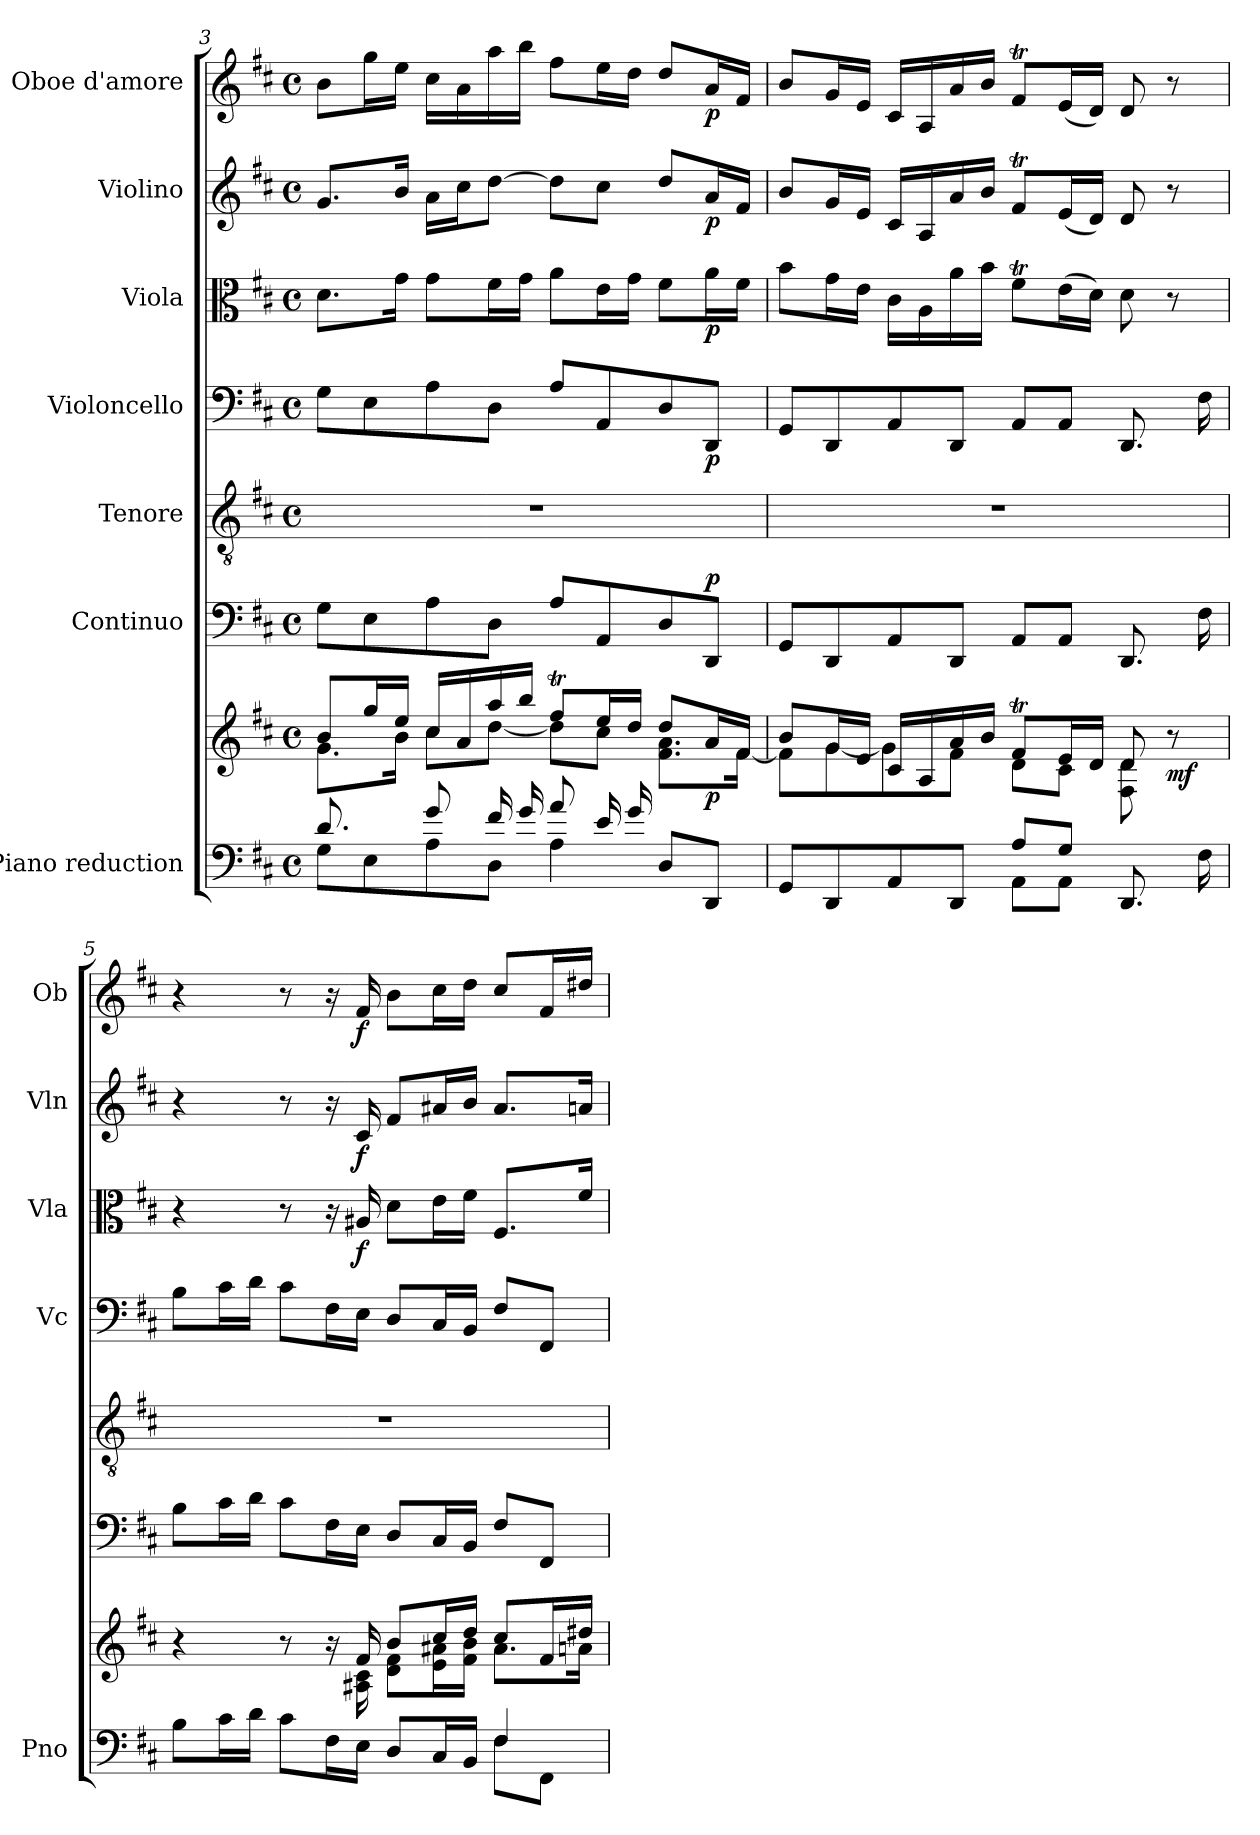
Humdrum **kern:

**kern	**kern	**dynam	**kern	**dynam	**kern	**kern	**dynam	**kern	**dynam	**kern	**dynam	**kern	**dynam
*part7	*part7	*part7	*part6	*part6	*part5	*part4	*part4	*part3	*part3	*part2	*part2	*part1	*part1
*staff8	*staff7	*staff7/8	*staff6	*staff6	*staff5	*staff4	*staff4	*staff3	*staff3	*staff2	*staff2	*staff1	*staff1
*I"Piano reduction	*	*	*I"Continuo	*	*I"Tenore	*I"Violoncello	*	*I"Viola	*	*I"Violino	*	*I"Oboe d'amore	*
*I'Pno	*	*	*	*	*	*I'Vc	*	*I'Vla	*	*I'Vln	*	*I'Ob	*
*clefF4	*clefG2	*	*clefF4	*	*clefGv2	*clefF4	*	*clefC3	*	*clefG2	*	*clefG2	*
*	*	*	*ITrd7c12	*	*	*	*	*	*	*	*	*	*
*k[f#c#]	*k[f#c#]	*	*k[f#c#]	*	*k[f#c#]	*k[f#c#]	*	*k[f#c#]	*	*k[f#c#]	*	*k[f#c#]	*
*M4/4	*M4/4	*	*M4/4	*	*M4/4	*M4/4	*	*M4/4	*	*M4/4	*	*M4/4	*
*met(c)	*met(c)	*	*met(c)	*	*met(c)	*met(c)	*	*met(c)	*	*met(c)	*	*met(c)	*
=3	=3	=3	=3	=3	=3	=3	=3	=3	=3	=3	=3	=3	=3
*^	*^	*	*	*	*	*	*	*	*	*	*	*	*
*	*	*	*^	*	*	*	*	*	*	*	*	*	*	*	*
8.d/L	8G\L	8b/L	8.g\L	8.ryy	.	8GG\L	.	1r	8G\L	.	8.d\L	.	8.g/L	.	8b\L	.
.	8E\	16gg/L	.	.	.	8EE\	.	.	8E\	.	.	.	.	.	16gg\L	.
16ryy	.	16ee/JJ	16b\Jk	16g\Jk	.	.	.	.	.	.	16g\Jk	.	16b/Jk	.	16ee\JJ	.
8g/L	8A\	16cc#/LL	8cc#\L	2.ryy	.	8AA\	.	.	8A\	.	8g\L	.	16a\LL	.	16cc#\LL	.
.	.	16a/	.	.	.	.	.	.	.	.	.	.	16cc#\J	.	16a\	.
16f#/L	8D\J	16aa/	[8dd\J	.	.	8DD\J	.	.	8D\J	.	16f#\L	.	[8dd\J	.	16aa\	.
16g/JJ	.	16bb/JJ	.	.	.	.	.	.	.	.	16g\JJ	.	.	.	16bb\JJ	.
8a/L	4A\	8ff#t/L	8dd\L]	.	.	8AA/L	.	.	8A/L	.	8a\L	.	8dd\L]	.	8ff#\L	.
16e/L	.	16ee/L	8cc#\J	.	.	8AAA/	.	.	8AA/	.	16e\L	.	8cc#\J	.	16ee\L	.
16g/JJ	.	16dd/JJ	.	.	.	.	.	.	.	.	16g\JJ	.	.	.	16dd\JJ	.
4rFyy	8D/L	8dd/L	8.f#\ 8.a\L	.	.	8DD/	.	.	8D/	.	8f#\L	.	8dd/L	.	8dd/L	.
!	!	!	!	!	!LO:DY:b	!	!LO:DY:a	!	!	!LO:DY:b	!	!LO:DY:b	!	!LO:DY:b	!	!LO:DY:b
.	8DD/J	16a/L	.	.	p	8DDD/J	p	.	8DD/J	p	16a\L	p	16a/L	p	16a/L	p
.	.	16f#/JJ	[16f#\Jk	.	.	.	.	.	.	.	16f#\JJ	.	16f#/JJ	.	16f#/JJ	.
*	*	*	*v	*v	*	*	*	*	*	*	*	*	*	*	*	*
!!LO:LB:g=z
=4	=4	=4	=4	=4	=4	=4	=4	=4	=4	=4	=4	=4	=4	=4	=4
8GG/L	2ryy	8b/L	8f#\L]	.	8GGG/L	.	1r	8GG/L	.	8b\L	.	8b/L	.	8b/L	.
8DD/	.	16g/L	[8g\	.	8DDD/	.	.	8DD/	.	16g\L	.	16g/L	.	16g/L	.
.	.	16e/JJ	.	.	.	.	.	.	.	16e\JJ	.	16e/JJ	.	16e/JJ	.
8AA/	.	16c#/LL	8g\]	.	8AAA/	.	.	8AA/	.	16c#\LL	.	16c#/LL	.	16c#/LL	.
.	.	16A/	.	.	.	.	.	.	.	16A\	.	16A/	.	16A/	.
8DD/J	.	16a/	8f#\J	.	8DDD/J	.	.	8DD/J	.	16a\	.	16a/	.	16a/	.
.	.	16b/JJ	.	.	.	.	.	.	.	16b\JJ	.	16b/JJ	.	16b/JJ	.
8A/L	8AA\L	8f#t/L	8d\L	.	8AAA/L	.	.	8AA/L	.	8f#t\L	.	8f#t/L	.	8f#t/L	.
8G/J	8AA\J	16e/L	8c#\J	.	8AAA/J	.	.	8AA/J	.	(>16e\L	.	(<16e/L	.	(<16e/L	.
.	.	16d/JJ	.	.	.	.	.	.	.	16d\JJ)	.	16d/JJ)	.	16d/JJ)	.
8.DD/	4ryy	8d/	8F#\ 8d\	.	8.DDD/	.	.	8.DD/	.	8d\	.	8d/	.	8d/	.
!	!	!	!	!LO:DY:b	!	!	!	!	!	!	!	!	!	!	!
.	.	8r	8ryy	mf	.	.	.	.	.	8r	.	8r	.	8r	.
16F#\	.	.	.	.	16FF#\	.	.	16F#\	.	.	.	.	.	.	.
=5	=5	=5	=5	=5	=5	=5	=5	=5	=5	=5	=5	=5	=5	=5	=5
2ryy	8B\L	4r	4ryy	.	8BB\L	.	1r	8B\L	.	4r	.	4r	.	4r	.
.	16c#\L	.	.	.	16C#\L	.	.	16c#\L	.	.	.	.	.	.	.
.	16d\JJ	.	.	.	16D\JJ	.	.	16d\JJ	.	.	.	.	.	.	.
.	8c#\L	8r	8ryy	.	8C#\L	.	.	8c#\L	.	8r	.	8r	.	8r	.
.	16F#\L	16r	16ryy	.	16FF#\L	.	.	16F#\L	.	16r	.	16r	.	16r	.
!	!	!	!	!	!	!	!	!	!	!	!LO:DY:b	!	!LO:DY:b	!	!LO:DY:b
.	16E\JJ	16f#/	16A#X\ 16c#\	.	16EE\JJ	.	.	16E\JJ	.	16A#X/	f	16c#/	f	16f#/	f
4ryy	8D/L	8b/L	8d\ 8f#\L	.	8DD/L	.	.	8D/L	.	8d\L	.	8f#/L	.	8b\L	.
.	16C#/L	16cc#/L	16e\ 16a#X\L	.	16CC#/L	.	.	16C#/L	.	16e\L	.	16a#X/L	.	16cc#\L	.
.	16BB/JJ	16dd/JJ	16f#\ 16b\JJ	.	16BBB/JJ	.	.	16BB/JJ	.	16f#\JJ	.	16b/JJ	.	16dd\JJ	.
4F#/	8F#\L	8cc#/L	8.a#\L	.	8FF#/L	.	.	8F#/L	.	8.F#/L	.	8.a#/L	.	8cc#/L	.
.	8FF#\J	16f#/L	.	.	8FFF#/J	.	.	8FF#/J	.	.	.	.	.	16f#/L	.
.	.	16dd#X/JJ	16an\Jk	.	.	.	.	.	.	16f#/Jk	.	16an/Jk	.	16dd#X/JJ	.
*v	*v	*	*	*	*	*	*	*	*	*	*	*	*	*	*
*	*v	*v	*	*	*	*	*	*	*	*	*	*	*	*
=	=	=	=	=	=	=	=	=	=	=	=	=	=
*-	*-	*-	*-	*-	*-	*-	*-	*-	*-	*-	*-	*-	*-
